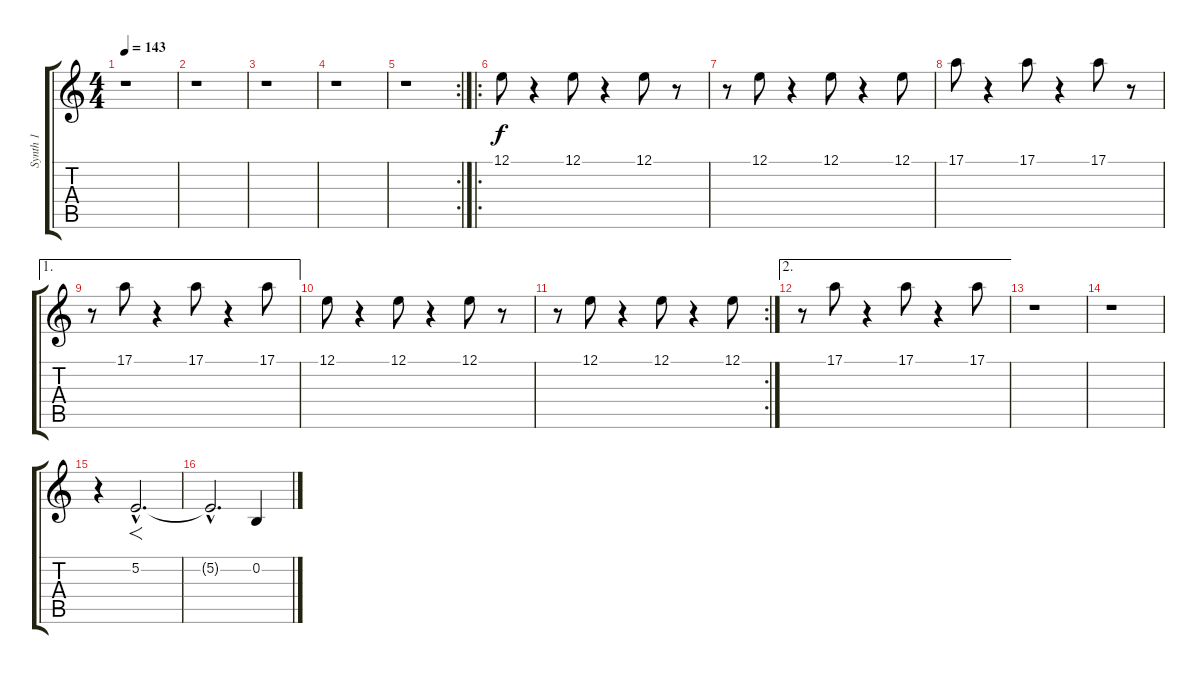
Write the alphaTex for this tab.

\track ("Synth 1" "Synth 1") {instrument lead1square}
\staff {score tabs}
\tuning (E4 B3 G3 D3 A2 E2) {hide}
\ts (4 4)
\tempo 143
\clef g2
\ks c
r.1{dy f} |
r.1 |
r.1 |
r.1 |
\rc 2
r.1 |
\ro
12.1.8{instrument lead5charang} r.4 12.1.8 r.4 12.1.8 r.8 |
r.8 12.1.8{instrument lead5charang} r.4 12.1.8 r.4 12.1.8 |
17.1.8 r.4 17.1.8 r.4 17.1.8 r.8 |
\ae 1
r.8 17.1.8 r.4 17.1.8 r.4 17.1.8 |
12.1.8 r.4 12.1.8 r.4 12.1.8 r.8 |
\rc 2
r.8 12.1.8 r.4 12.1.8 r.4 12.1.8 |
\ae 2
r.8 17.1.8 r.4 17.1.8 r.4 17.1.8 |
r.1 |
r.1 |
r.4 5.2{hac}.2{f d volume 16 balance 15 instrument pad3polysynth} |
5.2{hac t}.2{d} 0.2.4
